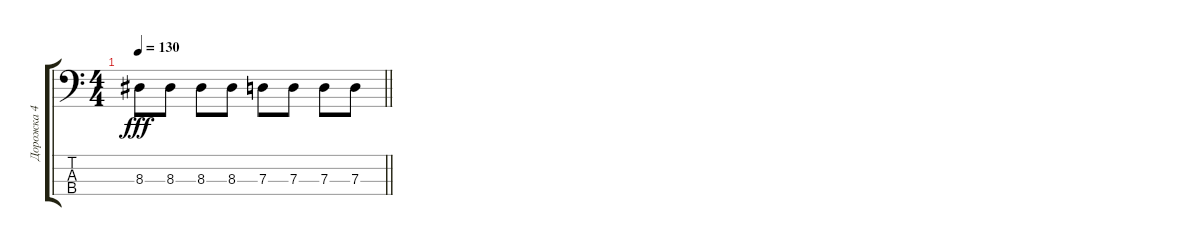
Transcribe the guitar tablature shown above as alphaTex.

\track ("Дорожка 4" "Дорожка 4") {instrument electricbassfinger}
\staff {score tabs}
\tuning (F2 C2 G1 D1) {hide}
\ts (4 4)
\tempo 130
\clef f4
\barLineRight lightlight
\ks c
8.3.8{dy fff} 8.3.8 8.3.8 8.3.8 7.3.8 7.3.8 7.3.8 7.3.8
